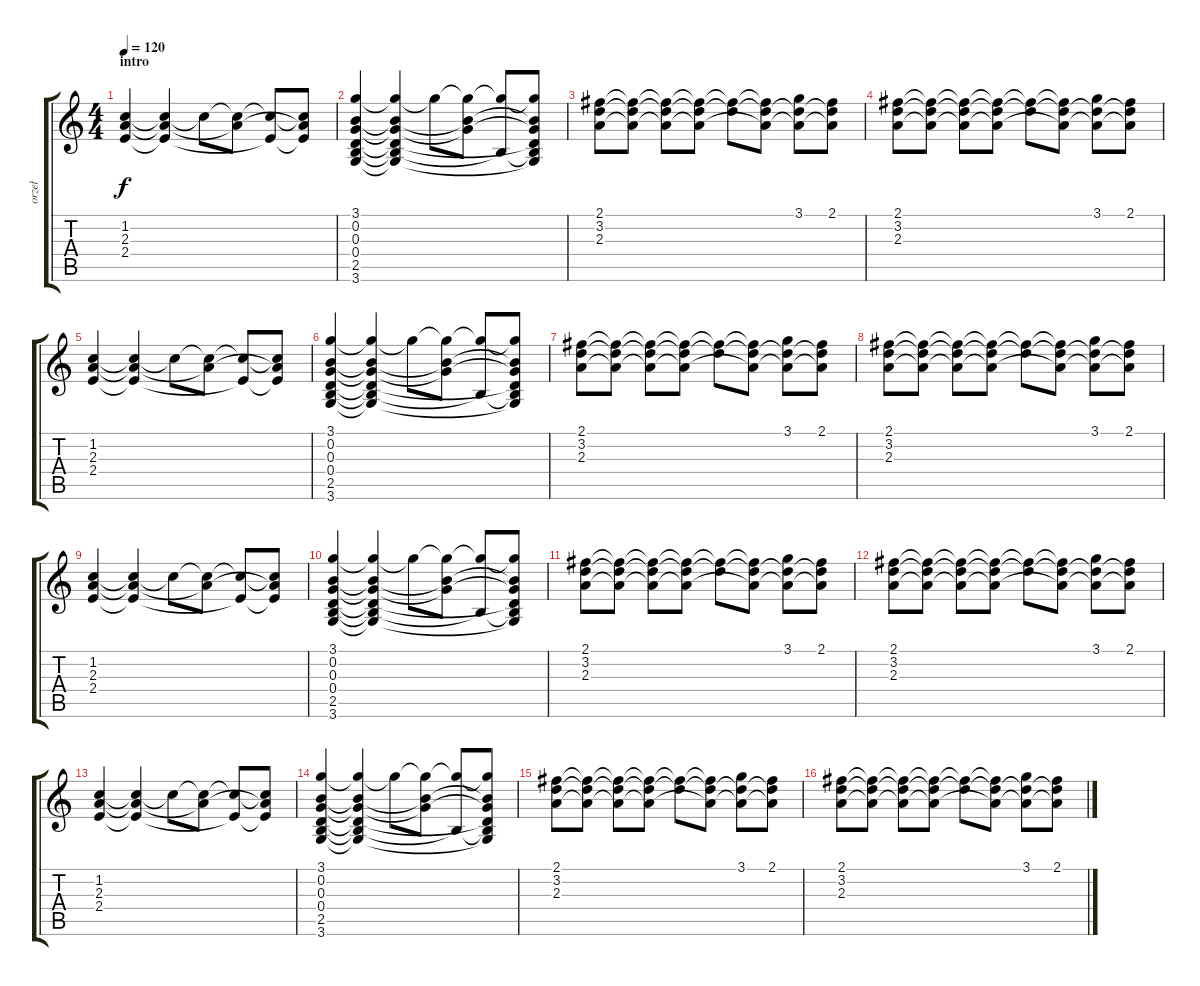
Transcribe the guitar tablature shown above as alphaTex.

\track ("orzeł" "orzeł") {instrument electricguitarclean}
\staff {score tabs}
\tuning (E4 B3 G3 D3 A2 E2) {hide}
\ts (4 4)
\section ("" "intro")
\tempo 120
\clef g2
\ks c
(1.2 2.3 2.4).4{dy f instrument electricguitarclean} (1.2{t} 2.3{t} 2.4{t}).4 1.2{t}.8 (1.2{t} 2.3{t}).8 (1.2{t} 2.4{t}).8 (1.2{t} 2.3{t} 2.4{t}).8 |
(3.1 0.2 0.3 0.4 2.5 3.6).4 (3.1{t} 0.2{t} 0.3{t} 0.4{t} 2.5{t} 3.6{t}).4 3.1{t}.8 (3.1{t} 0.2{t} 0.3{t}).8 (3.1{t} 2.5{t}).8 (3.1{t} 0.2{t} 0.3{t} 0.4{t} 2.5{t} 3.6{t}).8 |
(2.1 3.2 2.3).8 (2.1{t} 3.2{t} 2.3{t}).8 (2.1{t} 3.2{t} 2.3{t}).8 (2.1{t} 3.2{t} 2.3{t}).8 (2.1{t} 3.2{t}).8 (2.1{t} 3.2{t} 2.3{t}).8 (3.1 3.2{t} 2.3{t}).8 (2.1 3.2{t} 2.3{t}).8 |
(2.1 3.2 2.3).8 (2.1{t} 3.2{t} 2.3{t}).8 (2.1{t} 3.2{t} 2.3{t}).8 (2.1{t} 3.2{t} 2.3{t}).8 (2.1{t} 3.2{t}).8 (2.1{t} 3.2{t} 2.3{t}).8 (3.1 3.2{t} 2.3{t}).8 (2.1 3.2{t} 2.3{t}).8 |
(1.2 2.3 2.4).4 (1.2{t} 2.3{t} 2.4{t}).4 1.2{t}.8 (1.2{t} 2.3{t}).8 (1.2{t} 2.4{t}).8 (1.2{t} 2.3{t} 2.4{t}).8 |
(3.1 0.2 0.3 0.4 2.5 3.6).4 (3.1{t} 0.2{t} 0.3{t} 0.4{t} 2.5{t} 3.6{t}).4 3.1{t}.8 (3.1{t} 0.2{t} 0.3{t}).8 (3.1{t} 2.5{t}).8 (3.1{t} 0.2{t} 0.3{t} 0.4{t} 2.5{t} 3.6{t}).8 |
(2.1 3.2 2.3).8 (2.1{t} 3.2{t} 2.3{t}).8 (2.1{t} 3.2{t} 2.3{t}).8 (2.1{t} 3.2{t} 2.3{t}).8 (2.1{t} 3.2{t}).8 (2.1{t} 3.2{t} 2.3{t}).8 (3.1 3.2{t} 2.3{t}).8 (2.1 3.2{t} 2.3{t}).8 |
(2.1 3.2 2.3).8 (2.1{t} 3.2{t} 2.3{t}).8 (2.1{t} 3.2{t} 2.3{t}).8 (2.1{t} 3.2{t} 2.3{t}).8 (2.1{t} 3.2{t}).8 (2.1{t} 3.2{t} 2.3{t}).8 (3.1 3.2{t} 2.3{t}).8 (2.1 3.2{t} 2.3{t}).8 |
(1.2 2.3 2.4).4 (1.2{t} 2.3{t} 2.4{t}).4 1.2{t}.8 (1.2{t} 2.3{t}).8 (1.2{t} 2.4{t}).8 (1.2{t} 2.3{t} 2.4{t}).8 |
(3.1 0.2 0.3 0.4 2.5 3.6).4 (3.1{t} 0.2{t} 0.3{t} 0.4{t} 2.5{t} 3.6{t}).4 3.1{t}.8 (3.1{t} 0.2{t} 0.3{t}).8 (3.1{t} 2.5{t}).8 (3.1{t} 0.2{t} 0.3{t} 0.4{t} 2.5{t} 3.6{t}).8 |
(2.1 3.2 2.3).8 (2.1{t} 3.2{t} 2.3{t}).8 (2.1{t} 3.2{t} 2.3{t}).8 (2.1{t} 3.2{t} 2.3{t}).8 (2.1{t} 3.2{t}).8 (2.1{t} 3.2{t} 2.3{t}).8 (3.1 3.2{t} 2.3{t}).8 (2.1 3.2{t} 2.3{t}).8 |
(2.1 3.2 2.3).8 (2.1{t} 3.2{t} 2.3{t}).8 (2.1{t} 3.2{t} 2.3{t}).8 (2.1{t} 3.2{t} 2.3{t}).8 (2.1{t} 3.2{t}).8 (2.1{t} 3.2{t} 2.3{t}).8 (3.1 3.2{t} 2.3{t}).8 (2.1 3.2{t} 2.3{t}).8 |
(1.2 2.3 2.4).4 (1.2{t} 2.3{t} 2.4{t}).4 1.2{t}.8 (1.2{t} 2.3{t}).8 (1.2{t} 2.4{t}).8 (1.2{t} 2.3{t} 2.4{t}).8 |
(3.1 0.2 0.3 0.4 2.5 3.6).4 (3.1{t} 0.2{t} 0.3{t} 0.4{t} 2.5{t} 3.6{t}).4 3.1{t}.8 (3.1{t} 0.2{t} 0.3{t}).8 (3.1{t} 2.5{t}).8 (3.1{t} 0.2{t} 0.3{t} 0.4{t} 2.5{t} 3.6{t}).8 |
(2.1 3.2 2.3).8 (2.1{t} 3.2{t} 2.3{t}).8 (2.1{t} 3.2{t} 2.3{t}).8 (2.1{t} 3.2{t} 2.3{t}).8 (2.1{t} 3.2{t}).8 (2.1{t} 3.2{t} 2.3{t}).8 (3.1 3.2{t} 2.3{t}).8 (2.1 3.2{t} 2.3{t}).8 |
(2.1 3.2 2.3).8 (2.1{t} 3.2{t} 2.3{t}).8 (2.1{t} 3.2{t} 2.3{t}).8 (2.1{t} 3.2{t} 2.3{t}).8 (2.1{t} 3.2{t}).8 (2.1{t} 3.2{t} 2.3{t}).8 (3.1 3.2{t} 2.3{t}).8 (2.1 3.2{t} 2.3{t}).8
